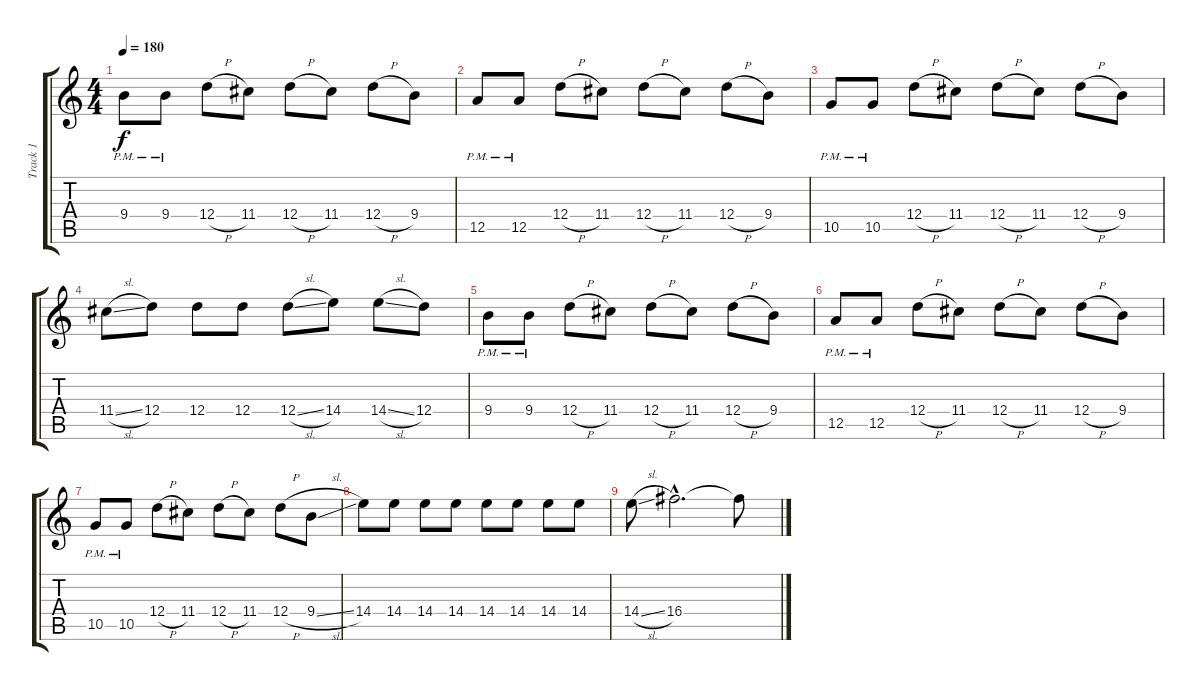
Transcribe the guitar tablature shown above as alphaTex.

\track ("Track 1" "Track 1") {instrument distortionguitar}
\staff {score tabs}
\tuning (E4 B3 G3 D3 A2 E2) {hide}
\ts (4 4)
\tempo 180
\clef g2
\ks c
9.4{pm}.8{dy f instrument distortionguitar} 9.4{pm}.8 12.4{h}.8 11.4.8 12.4{h}.8 11.4.8 12.4{h}.8 9.4.8 |
12.5{pm}.8 12.5{pm}.8 12.4{h}.8 11.4.8 12.4{h}.8 11.4.8 12.4{h}.8 9.4.8 |
10.5{pm}.8 10.5{pm}.8 12.4{h}.8 11.4.8 12.4{h}.8 11.4.8 12.4{h}.8 9.4.8 |
11.4{sl}.8 12.4.8 12.4.8 12.4.8 12.4{sl}.8 14.4.8 14.4{sl}.8 12.4.8 |
9.4{pm}.8 9.4{pm}.8 12.4{h}.8 11.4.8 12.4{h}.8 11.4.8 12.4{h}.8 9.4.8 |
12.5{pm}.8 12.5{pm}.8 12.4{h}.8 11.4.8 12.4{h}.8 11.4.8 12.4{h}.8 9.4.8 |
10.5{pm}.8 10.5{pm}.8 12.4{h}.8 11.4.8 12.4{h}.8 11.4.8 12.4{h}.8 9.4{sl}.8 |
14.4.8 14.4.8 14.4.8 14.4.8 14.4.8 14.4.8 14.4.8 14.4.8 |
14.4{sl}.8 16.4{hac}.2{d} 16.4{t}.8
